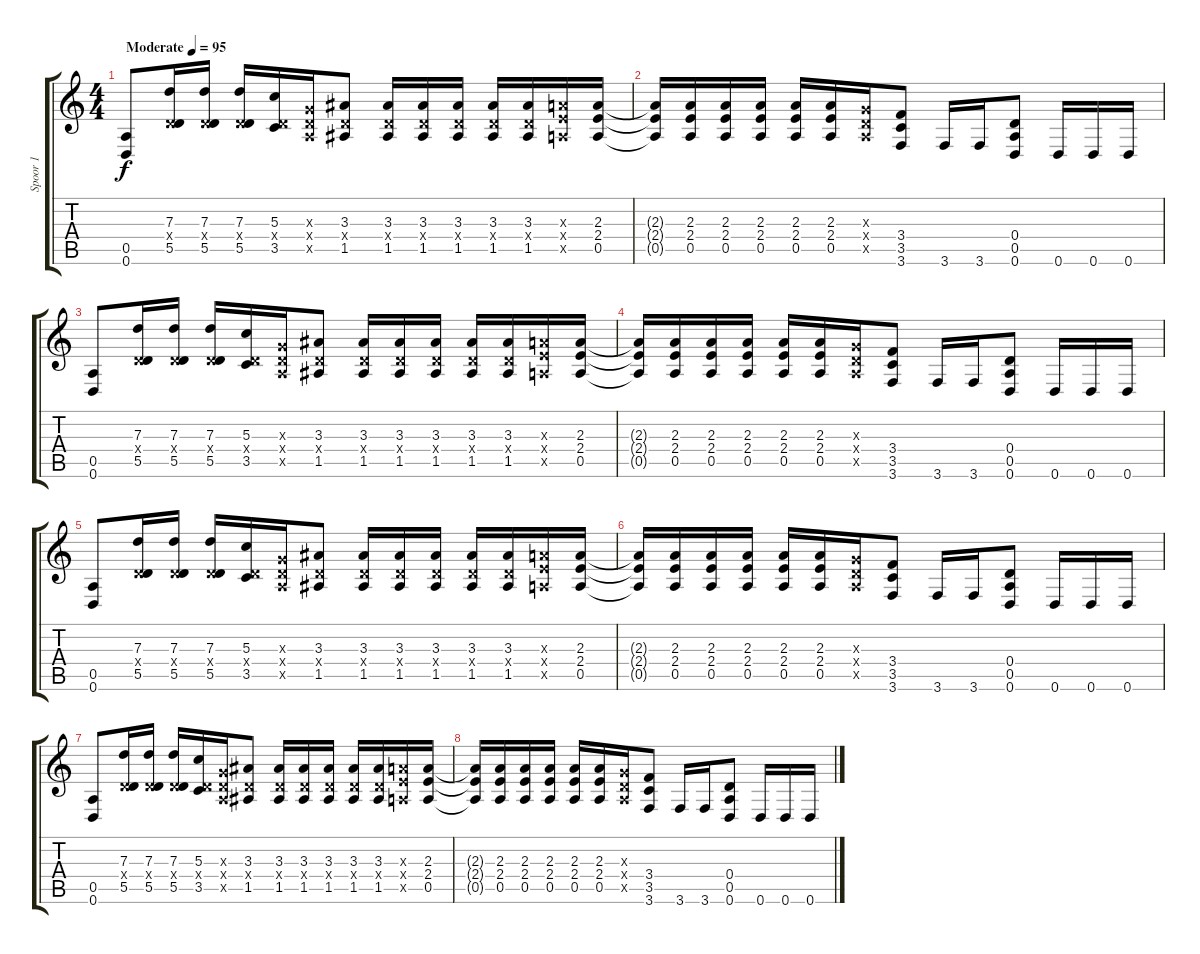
\track ("Spoor 1" "Spoor 1") {instrument distortionguitar}
\staff {score tabs}
\tuning (E4 B3 G3 D3 A2 D2) {hide}
\ts (4 4)
\tempo (95 "Moderate")
\clef g2
\ks c
(0.5 0.6).8{dy f instrument electricguitarjazz} (7.3 0.4{x} 5.5).16 (7.3 0.4{x} 5.5).16 (7.3 0.4{x} 5.5).16 (5.3 0.4{x} 3.5).16 (0.3{x} 0.4{x} 0.5{x}).16 (3.3 0.4{x} 1.5).8 (3.3 0.4{x} 1.5).16 (3.3 0.4{x} 1.5).16 (3.3 0.4{x} 1.5).16 (3.3 0.4{x} 1.5).16 (3.3 0.4{x} 1.5).16 (2.3{x} 2.4{x} 0.5{x}).16 (2.3 2.4 0.5).16 |
(2.3{t} 2.4{t} 0.5{t}).16 (2.3 2.4 0.5).16 (2.3 2.4 0.5).16 (2.3 2.4 0.5).16 (2.3 2.4 0.5).16 (2.3 2.4 0.5).16 (0.3{x} 0.4{x} 0.5{x}).16 (3.4 3.5 3.6).8 3.6.16 3.6.16 (0.4 0.5 0.6).8 0.6.16 0.6.16 0.6.16 |
(0.5 0.6).8 (7.3 0.4{x} 5.5).16 (7.3 0.4{x} 5.5).16 (7.3 0.4{x} 5.5).16 (5.3 0.4{x} 3.5).16 (0.3{x} 0.4{x} 0.5{x}).16 (3.3 0.4{x} 1.5).8 (3.3 0.4{x} 1.5).16 (3.3 0.4{x} 1.5).16 (3.3 0.4{x} 1.5).16 (3.3 0.4{x} 1.5).16 (3.3 0.4{x} 1.5).16 (2.3{x} 2.4{x} 0.5{x}).16 (2.3 2.4 0.5).16 |
(2.3{t} 2.4{t} 0.5{t}).16 (2.3 2.4 0.5).16 (2.3 2.4 0.5).16 (2.3 2.4 0.5).16 (2.3 2.4 0.5).16 (2.3 2.4 0.5).16 (0.3{x} 0.4{x} 0.5{x}).16 (3.4 3.5 3.6).8{instrument distortionguitar} 3.6.16 3.6.16 (0.4 0.5 0.6).8 0.6.16 0.6.16 0.6.16 |
(0.5 0.6).8 (7.3 0.4{x} 5.5).16 (7.3 0.4{x} 5.5).16 (7.3 0.4{x} 5.5).16 (5.3 0.4{x} 3.5).16 (0.3{x} 0.4{x} 0.5{x}).16 (3.3 0.4{x} 1.5).8 (3.3 0.4{x} 1.5).16 (3.3 0.4{x} 1.5).16 (3.3 0.4{x} 1.5).16 (3.3 0.4{x} 1.5).16 (3.3 0.4{x} 1.5).16 (2.3{x} 2.4{x} 0.5{x}).16 (2.3 2.4 0.5).16 |
(2.3{t} 2.4{t} 0.5{t}).16 (2.3 2.4 0.5).16 (2.3 2.4 0.5).16 (2.3 2.4 0.5).16 (2.3 2.4 0.5).16 (2.3 2.4 0.5).16 (0.3{x} 0.4{x} 0.5{x}).16 (3.4 3.5 3.6).8 3.6.16 3.6.16 (0.4 0.5 0.6).8 0.6.16 0.6.16 0.6.16 |
(0.5 0.6).8 (7.3 0.4{x} 5.5).16 (7.3 0.4{x} 5.5).16 (7.3 0.4{x} 5.5).16 (5.3 0.4{x} 3.5).16 (0.3{x} 0.4{x} 0.5{x}).16 (3.3 0.4{x} 1.5).8 (3.3 0.4{x} 1.5).16 (3.3 0.4{x} 1.5).16 (3.3 0.4{x} 1.5).16 (3.3 0.4{x} 1.5).16 (3.3 0.4{x} 1.5).16 (2.3{x} 2.4{x} 0.5{x}).16 (2.3 2.4 0.5).16 |
(2.3{t} 2.4{t} 0.5{t}).16 (2.3 2.4 0.5).16 (2.3 2.4 0.5).16 (2.3 2.4 0.5).16 (2.3 2.4 0.5).16 (2.3 2.4 0.5).16 (0.3{x} 0.4{x} 0.5{x}).16 (3.4 3.5 3.6).8 3.6.16 3.6.16 (0.4 0.5 0.6).8 0.6.16 0.6.16 0.6.16
